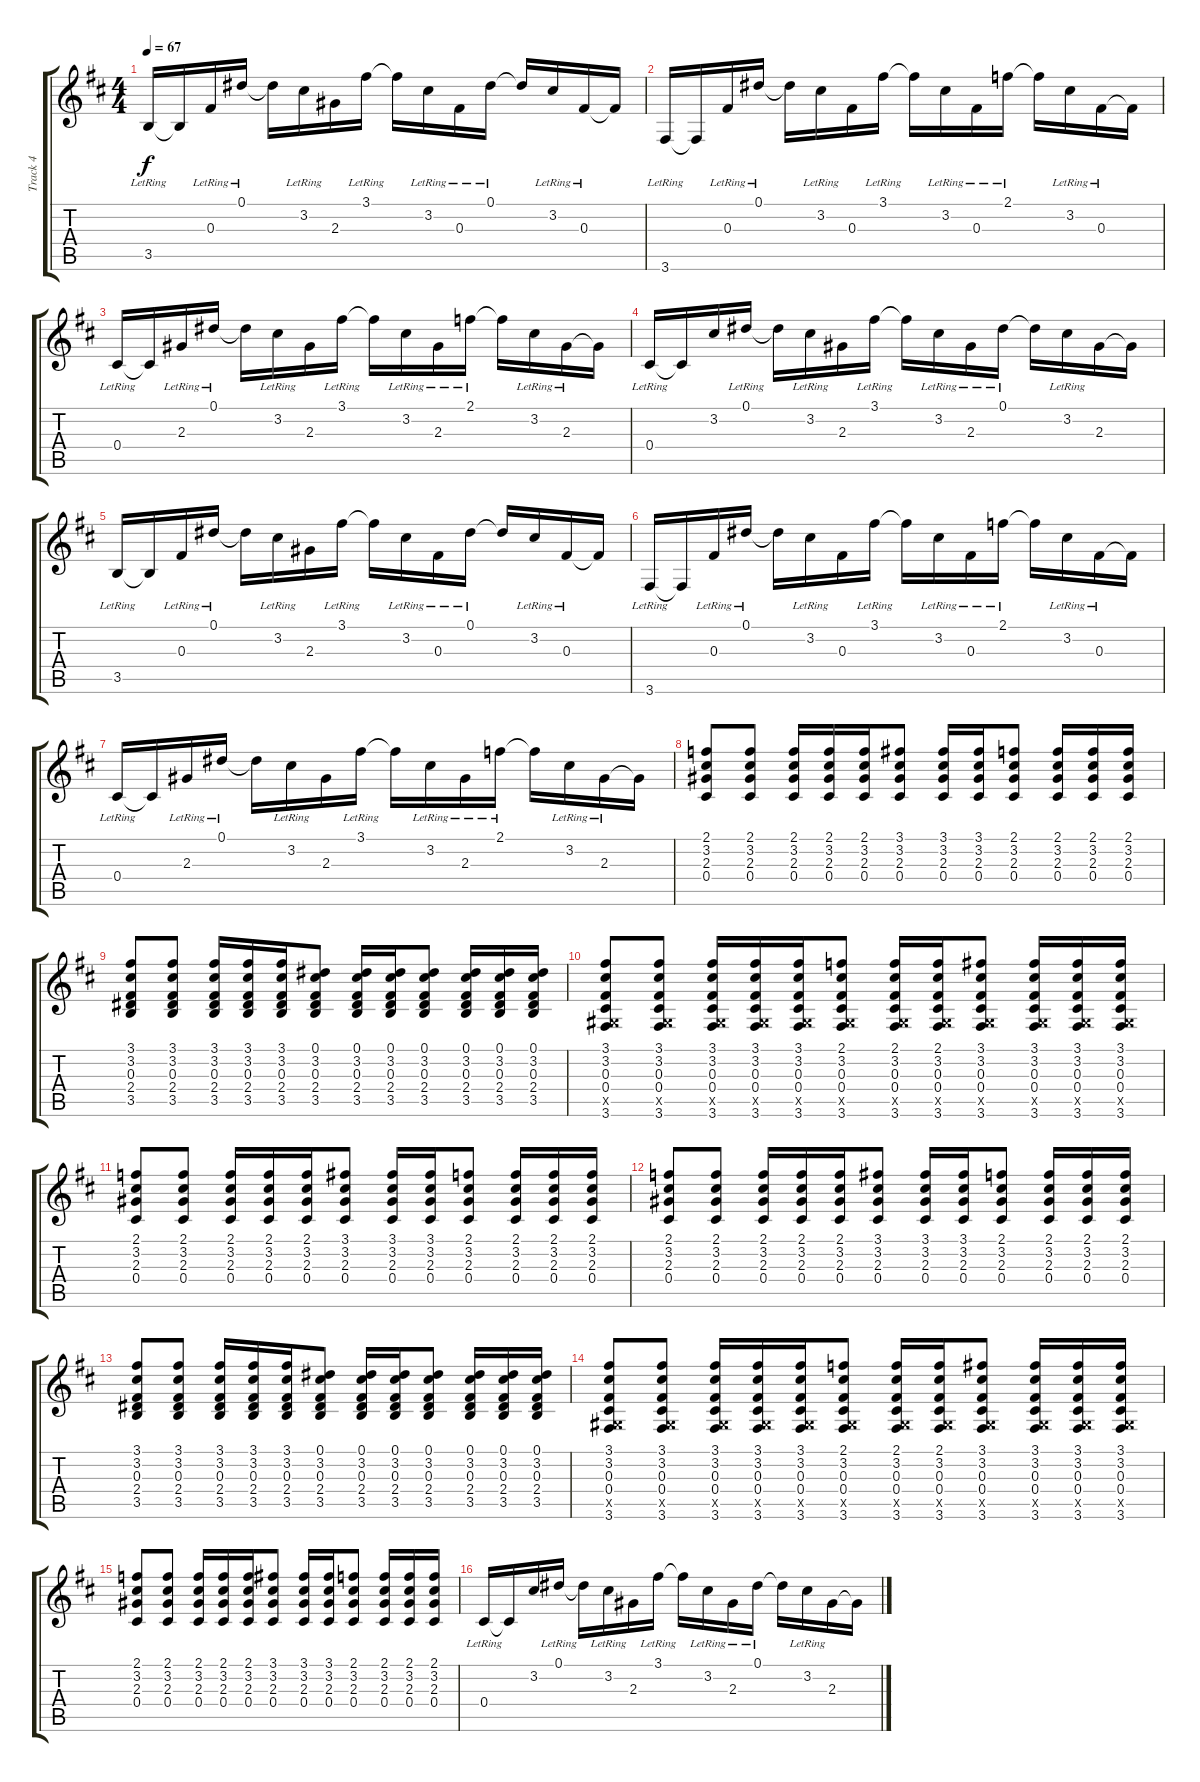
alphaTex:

\track ("Track 4" "Track 4") {instrument acousticguitarsteel}
\staff {score tabs}
\tuning (Eb4 Bb3 Gb3 Db3 Ab2 Eb2) {hide}
\ts (4 4)
\tempo 67
\clef g2
\ks d
3.5{lr}.16{dy f} 3.5{t}.16 0.3{lr}.16 0.1{lr}.16 0.1{t}.16 3.2{lr}.16 2.3.16 3.1{lr}.16 3.1{t}.16 3.2{lr}.16 0.3{lr}.16 0.1{lr}.16 0.1{t}.16 3.2{lr}.16 0.3{lr}.16 0.3{t}.16 |
3.6{lr}.16 3.6{t}.16 0.3{lr}.16 0.1{lr}.16 0.1{t}.16 3.2{lr}.16 0.3.16 3.1{lr}.16 3.1{t}.16 3.2{lr}.16 0.3{lr}.16 2.1{lr}.16 2.1{t}.16 3.2{lr}.16 0.3{lr}.16 0.3{t}.16 |
0.4{lr}.16 0.4{t}.16 2.3{lr}.16 0.1{lr}.16 0.1{t}.16 3.2{lr}.16 2.3.16 3.1{lr}.16 3.1{t}.16 3.2{lr}.16 2.3{lr}.16 2.1{lr}.16 2.1{t}.16 3.2{lr}.16 2.3{lr}.16 2.3{t}.16 |
0.4{lr}.16 0.4{t}.16 3.2.16 0.1{lr}.16 0.1{t}.16 3.2{lr}.16 2.3.16 3.1{lr}.16 3.1{t}.16 3.2{lr}.16 2.3{lr}.16 0.1{lr}.16 0.1{t}.16 3.2{lr}.16 2.3.16 2.3{t}.16 |
3.5{lr}.16 3.5{t}.16 0.3{lr}.16 0.1{lr}.16 0.1{t}.16 3.2{lr}.16 2.3.16 3.1{lr}.16 3.1{t}.16 3.2{lr}.16 0.3{lr}.16 0.1{lr}.16 0.1{t}.16 3.2{lr}.16 0.3{lr}.16 0.3{t}.16 |
3.6{lr}.16 3.6{t}.16 0.3{lr}.16 0.1{lr}.16 0.1{t}.16 3.2{lr}.16 0.3.16 3.1{lr}.16 3.1{t}.16 3.2{lr}.16 0.3{lr}.16 2.1{lr}.16 2.1{t}.16 3.2{lr}.16 0.3{lr}.16 0.3{t}.16 |
0.4{lr}.16 0.4{t}.16 2.3{lr}.16 0.1{lr}.16 0.1{t}.16 3.2{lr}.16 2.3.16 3.1{lr}.16 3.1{t}.16 3.2{lr}.16 2.3{lr}.16 2.1{lr}.16 2.1{t}.16 3.2{lr}.16 2.3{lr}.16 2.3{t}.16 |
(2.1 3.2 2.3 0.4).8 (2.1 3.2 2.3 0.4).8 (2.1 3.2 2.3 0.4).16 (2.1 3.2 2.3 0.4).16 (2.1 3.2 2.3 0.4).16 (3.1 3.2 2.3 0.4).8 (3.1 3.2 2.3 0.4).16 (3.1 3.2 2.3 0.4).16 (2.1 3.2 2.3 0.4).8 (2.1 3.2 2.3 0.4).16 (2.1 3.2 2.3 0.4).16 (2.1 3.2 2.3 0.4).16 |
(3.1 3.2 0.3 2.4 3.5).8 (3.1 3.2 0.3 2.4 3.5).8 (3.1 3.2 0.3 2.4 3.5).16 (3.1 3.2 0.3 2.4 3.5).16 (3.1 3.2 0.3 2.4 3.5).16 (0.1 3.2 0.3 2.4 3.5).8 (0.1 3.2 0.3 2.4 3.5).16 (0.1 3.2 0.3 2.4 3.5).16 (0.1 3.2 0.3 2.4 3.5).8 (0.1 3.2 0.3 2.4 3.5).16 (0.1 3.2 0.3 2.4 3.5).16 (0.1 3.2 0.3 2.4 3.5).16 |
(3.1 3.2 0.3 0.4 0.5{x} 3.6).8 (3.1 3.2 0.3 0.4 0.5{x} 3.6).8 (3.1 3.2 0.3 0.4 0.5{x} 3.6).16 (3.1 3.2 0.3 0.4 0.5{x} 3.6).16 (3.1 3.2 0.3 0.4 0.5{x} 3.6).16 (2.1 3.2 0.3 0.4 0.5{x} 3.6).8 (2.1 3.2 0.3 0.4 0.5{x} 3.6).16 (2.1 3.2 0.3 0.4 0.5{x} 3.6).16 (3.1 3.2 0.3 0.4 0.5{x} 3.6).8 (3.1 3.2 0.3 0.4 0.5{x} 3.6).16 (3.1 3.2 0.3 0.4 0.5{x} 3.6).16 (3.1 3.2 0.3 0.4 0.5{x} 3.6).16 |
(2.1 3.2 2.3 0.4).8 (2.1 3.2 2.3 0.4).8 (2.1 3.2 2.3 0.4).16 (2.1 3.2 2.3 0.4).16 (2.1 3.2 2.3 0.4).16 (3.1 3.2 2.3 0.4).8 (3.1 3.2 2.3 0.4).16 (3.1 3.2 2.3 0.4).16 (2.1 3.2 2.3 0.4).8 (2.1 3.2 2.3 0.4).16 (2.1 3.2 2.3 0.4).16 (2.1 3.2 2.3 0.4).16 |
(2.1 3.2 2.3 0.4).8 (2.1 3.2 2.3 0.4).8 (2.1 3.2 2.3 0.4).16 (2.1 3.2 2.3 0.4).16 (2.1 3.2 2.3 0.4).16 (3.1 3.2 2.3 0.4).8 (3.1 3.2 2.3 0.4).16 (3.1 3.2 2.3 0.4).16 (2.1 3.2 2.3 0.4).8 (2.1 3.2 2.3 0.4).16 (2.1 3.2 2.3 0.4).16 (2.1 3.2 2.3 0.4).16 |
(3.1 3.2 0.3 2.4 3.5).8 (3.1 3.2 0.3 2.4 3.5).8 (3.1 3.2 0.3 2.4 3.5).16 (3.1 3.2 0.3 2.4 3.5).16 (3.1 3.2 0.3 2.4 3.5).16 (0.1 3.2 0.3 2.4 3.5).8 (0.1 3.2 0.3 2.4 3.5).16 (0.1 3.2 0.3 2.4 3.5).16 (0.1 3.2 0.3 2.4 3.5).8 (0.1 3.2 0.3 2.4 3.5).16 (0.1 3.2 0.3 2.4 3.5).16 (0.1 3.2 0.3 2.4 3.5).16 |
(3.1 3.2 0.3 0.4 0.5{x} 3.6).8 (3.1 3.2 0.3 0.4 0.5{x} 3.6).8 (3.1 3.2 0.3 0.4 0.5{x} 3.6).16 (3.1 3.2 0.3 0.4 0.5{x} 3.6).16 (3.1 3.2 0.3 0.4 0.5{x} 3.6).16 (2.1 3.2 0.3 0.4 0.5{x} 3.6).8 (2.1 3.2 0.3 0.4 0.5{x} 3.6).16 (2.1 3.2 0.3 0.4 0.5{x} 3.6).16 (3.1 3.2 0.3 0.4 0.5{x} 3.6).8 (3.1 3.2 0.3 0.4 0.5{x} 3.6).16 (3.1 3.2 0.3 0.4 0.5{x} 3.6).16 (3.1 3.2 0.3 0.4 0.5{x} 3.6).16 |
(2.1 3.2 2.3 0.4).8 (2.1 3.2 2.3 0.4).8 (2.1 3.2 2.3 0.4).16 (2.1 3.2 2.3 0.4).16 (2.1 3.2 2.3 0.4).16 (3.1 3.2 2.3 0.4).8 (3.1 3.2 2.3 0.4).16 (3.1 3.2 2.3 0.4).16 (2.1 3.2 2.3 0.4).8 (2.1 3.2 2.3 0.4).16 (2.1 3.2 2.3 0.4).16 (2.1 3.2 2.3 0.4).16 |
0.4{lr}.16 0.4{t}.16 3.2.16 0.1{lr}.16 0.1{t}.16 3.2{lr}.16 2.3.16 3.1{lr}.16 3.1{t}.16 3.2{lr}.16 2.3{lr}.16 0.1{lr}.16 0.1{t}.16 3.2{lr}.16 2.3.16 2.3{t}.16
